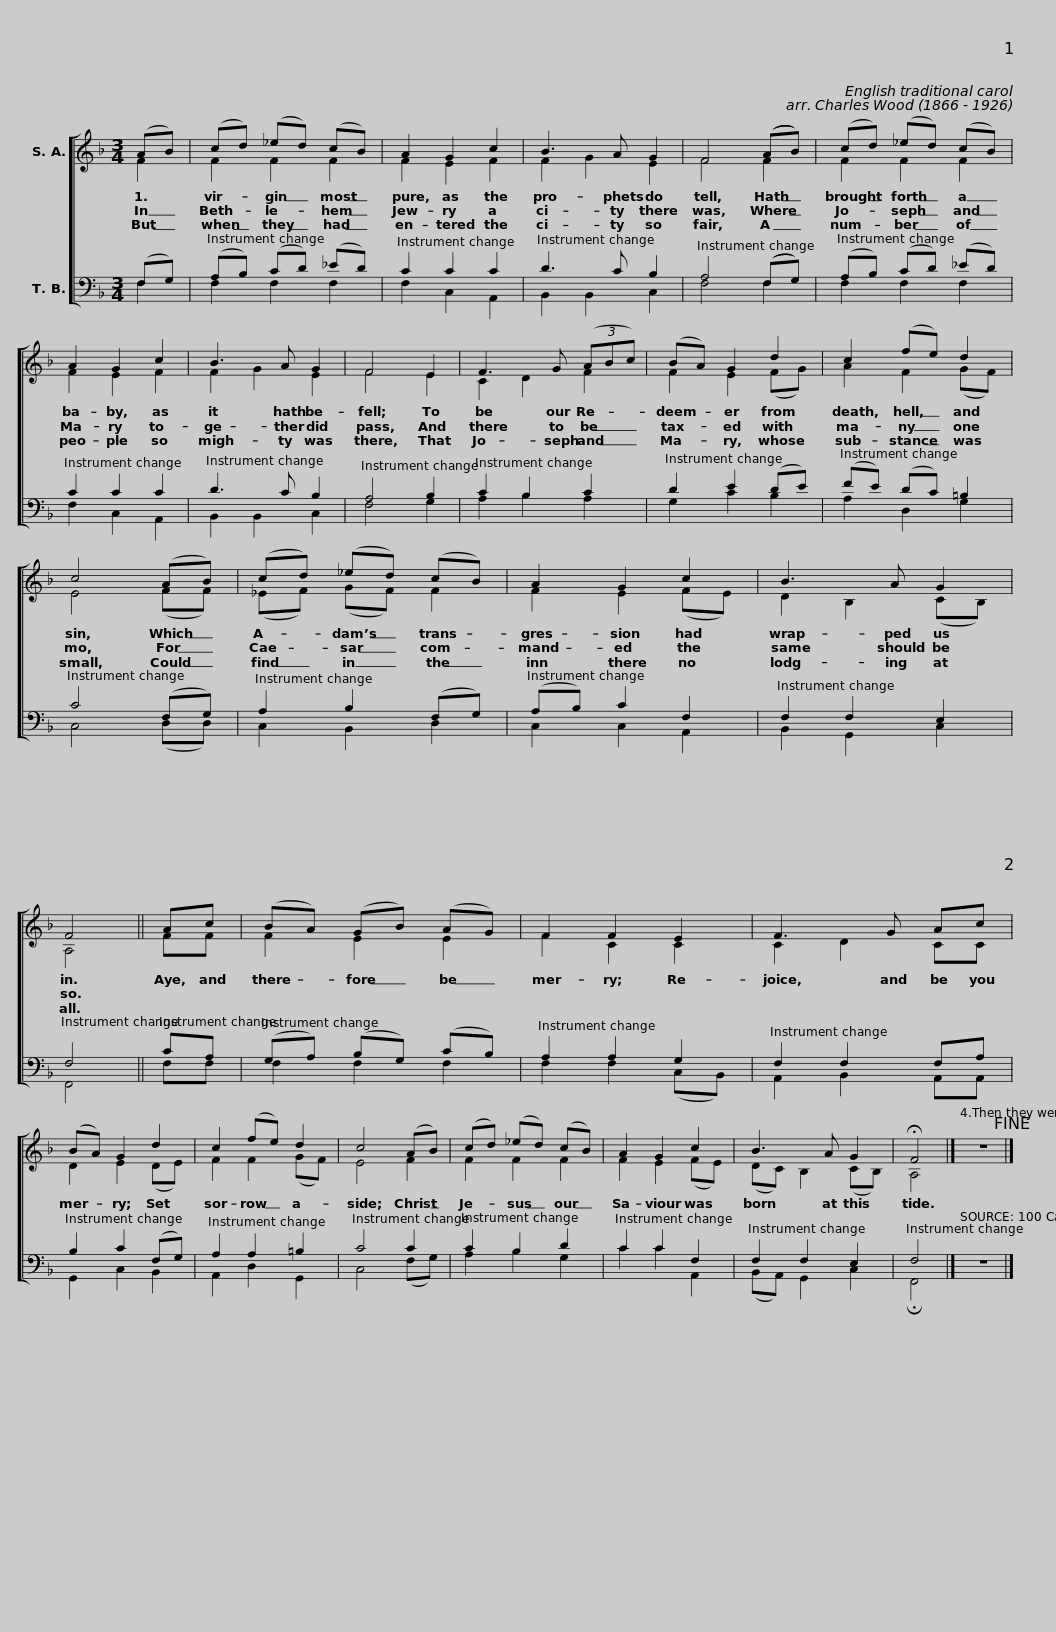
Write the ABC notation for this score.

X:1
%%score [ ( 1 2 ) ( 3 4 ) ]
L:1/8
M:3/4
I:linebreak $
K:F
V:1 treble
V:2 treble
V:3 bass
V:4 bass
V:1
 (AB) | (cd) (_ed) (cB) | A2 G2 c2 | B3 A G2 | F4 ((AB)) | %5
 (cd) (_ed) (cB) | A2 G2 c2 |$ B3 A G2 | F4 E2 | F3 G (3(ABc) | %10
 (BA) G2 d2 | c2 (fe) d2 | c4 (AB) | (cd) (_ed) (cB) |$ A2 G2 c2 | %15
 B3 A G2 | F4 || Ac | (BA) (GB) (AG) | F2 F2 E2 | %20
 F3 G Ac |$ (BA) G2 d2 | c2 (fe) d2 | c4 (AB) | (cd) (_ed) (cB) | %25
 A2 G2 c2 | B3 A G2 | !fermata!F4 |]$ z6!fine! |] %29
V:2
 F2 | F2 F2 F2 | F2 E2 F2 | F2 G2 E2 | F4 F2 | %5
 F2 F2 F2 | F2 E2 F2 |$ F2 G2 E2 | F4 E2 | C2 D2 F2 | %10
 F2 E2 (FG) | A2 F2 (GF) | E4 (FF) | (_EF) (GF) F2 |$ F2 E2 (FE) | %15
 D2 B,2 (CB,) | A,4 || FF | F2 E2 E2 | F2 C2 C2 | %20
 C2 D2 CC |$ D2 E2 (DE) | F2 F2 (GF) | E4 F2 | F2 F2 F2 | %25
 F2 E2 (FE) | (DC) B,2 (CB,) | A,4 |]$ x6 |] %29
V:3
 (F,G,) | (A,B,) (CD) (_ED) | C2 C2 C2 | D3 C B,2 | A,4 ((F,G,)) | %5
 (A,B,) (CD) (_ED) | C2 C2 C2 |$ D3 C B,2 | A,4 B,2 | C2 B,2 C2 | %10
 D2 E2 (DE) | (FE) (DC) =B,2 | C4 (F,G,) | A,2 B,2 (F,G,) |$ (A,B,) C2 F,2 | %15
 F,2 F,2 E,2 | F,4 || CA, | (G,A,) (B,G,) (CB,) | A,2 A,2 G,2 | %20
 F,2 F,2 F,A, |$ B,2 C2 (F,G,) | A,2 A,2 =B,2 | C4 C2 | C2 B,2 D2 | %25
 C2 C2 F,2 | F,2 F,2 E,2 | F,4 |]$ z6 |] %29
V:4
 F,2 | F,2 F,2 F,2 | F,2 C,2 A,,2 | B,,2 B,,2 C,2 | F,4 F,2 | %5
 F,2 F,2 F,2 | F,2 C,2 A,,2 |$ B,,2 B,,2 C,2 | F,4 G,2 | A,2 B,2 A,2 | %10
 G,2 C2 B,2 | A,2 D,2 G,2 | C,4 (D,D,) | C,2 B,,2 D,2 |$ C,2 C,2 A,,2 | %15
 B,,2 G,,2 C,2 | F,,4 || F,F, | F,2 F,2 F,2 | F,2 F,2 (C,B,,) | %20
 A,,2 B,,2 A,,A,, |$ G,,2 C,2 B,,2 | A,,2 D,2 G,,2 | C,4 (F,G,) | A,2 B,2 G,2 | %25
 C2 C2 A,,2 | (B,,A,,) G,,2 C,2 | !fermata!F,,4 |]$ x6 |] %29
